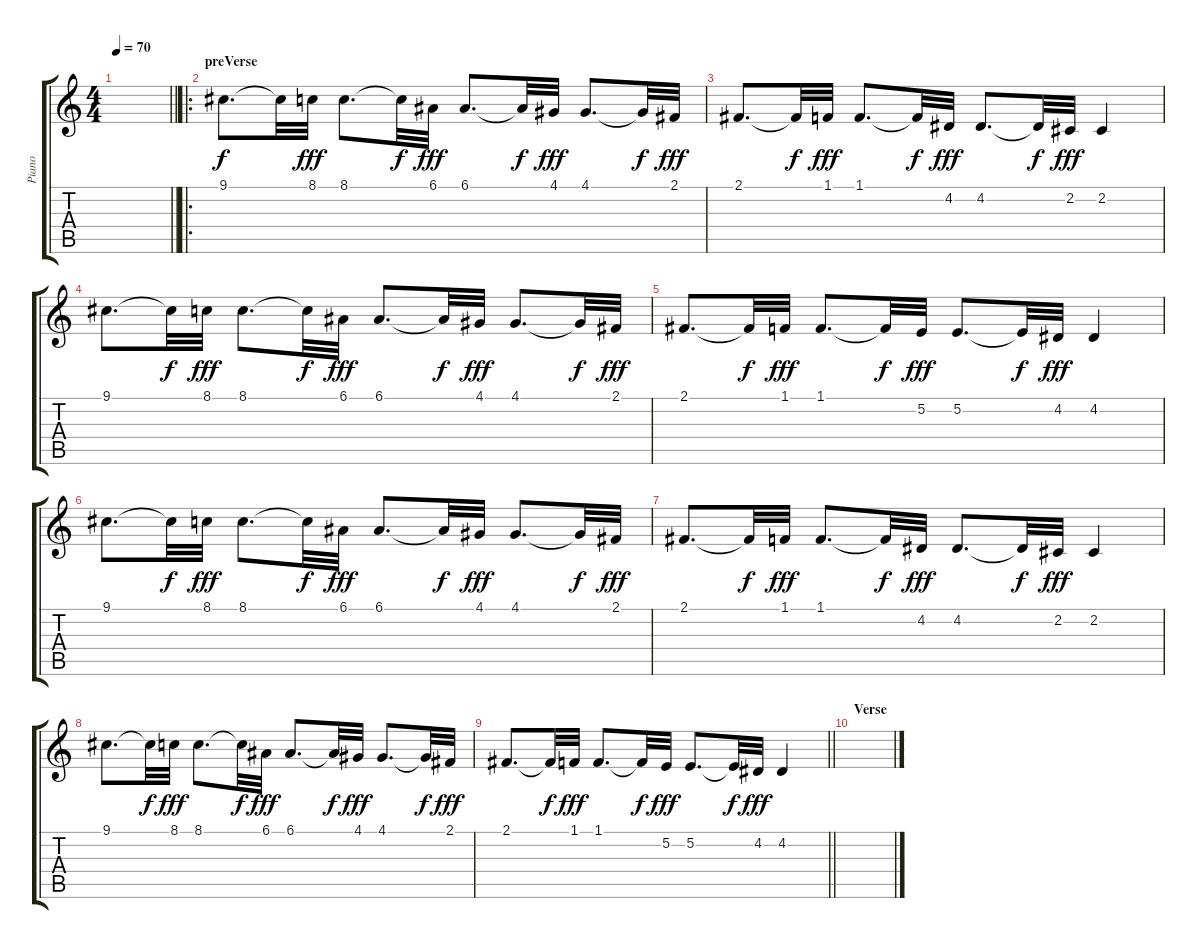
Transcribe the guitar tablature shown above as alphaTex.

\track ("Piano" "Piano") {instrument brightacousticpiano}
\staff {score tabs}
\tuning (E4 B3 G3 D3 A2 E2) {hide}
\ts (4 4)
\tempo 70
\clef g2
\barLineRight lightlight
\ks c
|
\ro
\section ("" "preVerse")
9.1.8{d} 9.1{t}.32{dy f} 8.1.32{dy fff} 8.1.8{d} 8.1{t}.32{dy f} 6.1.32{dy fff} 6.1.8{d} 6.1{t}.32{dy f} 4.1.32{dy fff} 4.1.8{d} 4.1{t}.32{dy f} 2.1.32{dy fff} |
2.1.8{d} 2.1{t}.32{dy f} 1.1.32{dy fff} 1.1.8{d} 1.1{t}.32{dy f} 4.2.32{dy fff} 4.2.8{d} 4.2{t}.32{dy f} 2.2.32{dy fff} 2.2.4 |
9.1.8{d} 9.1{t}.32{dy f} 8.1.32{dy fff} 8.1.8{d} 8.1{t}.32{dy f} 6.1.32{dy fff} 6.1.8{d} 6.1{t}.32{dy f} 4.1.32{dy fff} 4.1.8{d} 4.1{t}.32{dy f} 2.1.32{dy fff} |
2.1.8{d} 2.1{t}.32{dy f} 1.1.32{dy fff} 1.1.8{d} 1.1{t}.32{dy f} 5.2.32{dy fff} 5.2.8{d} 5.2{t}.32{dy f} 4.2.32{dy fff} 4.2.4 |
9.1.8{d} 9.1{t}.32{dy f} 8.1.32{dy fff} 8.1.8{d} 8.1{t}.32{dy f} 6.1.32{dy fff} 6.1.8{d} 6.1{t}.32{dy f} 4.1.32{dy fff} 4.1.8{d} 4.1{t}.32{dy f} 2.1.32{dy fff} |
2.1.8{d} 2.1{t}.32{dy f} 1.1.32{dy fff} 1.1.8{d} 1.1{t}.32{dy f} 4.2.32{dy fff} 4.2.8{d} 4.2{t}.32{dy f} 2.2.32{dy fff} 2.2.4 |
9.1.8{d} 9.1{t}.32{dy f} 8.1.32{dy fff} 8.1.8{d} 8.1{t}.32{dy f} 6.1.32{dy fff} 6.1.8{d} 6.1{t}.32{dy f} 4.1.32{dy fff} 4.1.8{d} 4.1{t}.32{dy f} 2.1.32{dy fff} |
\barLineRight lightlight
2.1.8{d} 2.1{t}.32{dy f} 1.1.32{dy fff} 1.1.8{d} 1.1{t}.32{dy f} 5.2.32{dy fff} 5.2.8{d} 5.2{t}.32{dy f} 4.2.32{dy fff} 4.2.4 |
\section ("" "Verse")
